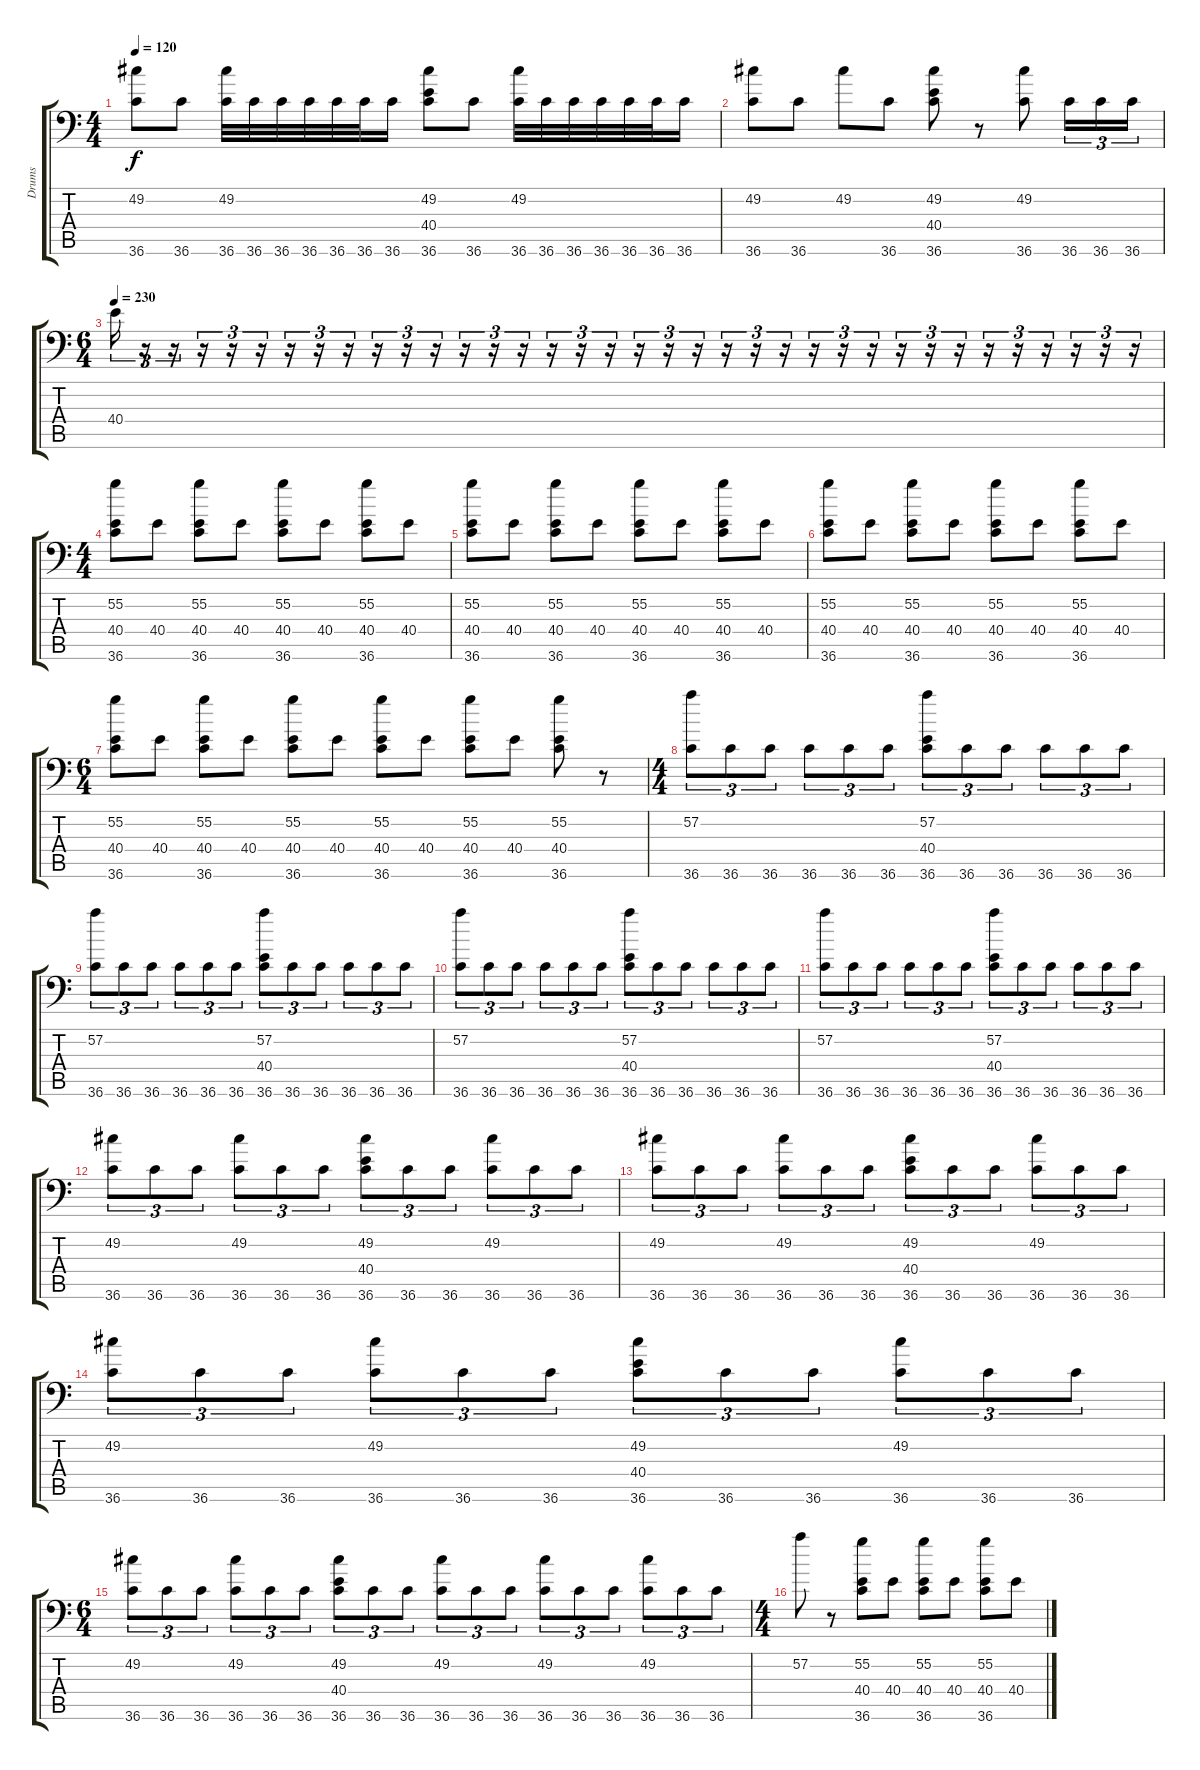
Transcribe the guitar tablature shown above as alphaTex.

\track ("Drums" "Drums") {instrument acousticgrandpiano}
\staff {score tabs}
\tuning (C-1 C-1 C-1 C-1 C-1 C-1) {hide}
\ts (4 4)
\tempo 120
\clef f4
\ks c
(49.2 36.6).8{dy f} 36.6.8 (49.2 36.6).32 36.6.32 36.6.32 36.6.32 36.6.32 36.6.32 36.6.16 (49.2 40.4 36.6).8 36.6.8 (49.2 36.6).32 36.6.32 36.6.32 36.6.32 36.6.32 36.6.32 36.6.16 |
(49.2 36.6).8 36.6.8 49.2.8 36.6.8 (49.2 40.4 36.6).8 r.8 (49.2 36.6).8 36.6.16{tu (3 2)} 36.6.16{tu (3 2)} 36.6.16{tu (3 2)} |
\ts (6 4)
\tempo 230
40.4.16{tu (3 2)} r.16{tu (3 2)} r.16{tu (3 2)} r.16{tu (3 2)} r.16{tu (3 2)} r.16{tu (3 2)} r.16{tu (3 2)} r.16{tu (3 2)} r.16{tu (3 2)} r.16{tu (3 2)} r.16{tu (3 2)} r.16{tu (3 2)} r.16{tu (3 2)} r.16{tu (3 2)} r.16{tu (3 2)} r.16{tu (3 2)} r.16{tu (3 2)} r.16{tu (3 2)} r.16{tu (3 2)} r.16{tu (3 2)} r.16{tu (3 2)} r.16{tu (3 2)} r.16{tu (3 2)} r.16{tu (3 2)} r.16{tu (3 2)} r.16{tu (3 2)} r.16{tu (3 2)} r.16{tu (3 2)} r.16{tu (3 2)} r.16{tu (3 2)} r.16{tu (3 2)} r.16{tu (3 2)} r.16{tu (3 2)} r.16{tu (3 2)} r.16{tu (3 2)} r.16{tu (3 2)} |
\ts (4 4)
(55.2 40.4 36.6).8 40.4.8 (55.2 40.4 36.6).8 40.4.8 (55.2 40.4 36.6).8 40.4.8 (55.2 40.4 36.6).8 40.4.8 |
(55.2 40.4 36.6).8 40.4.8 (55.2 40.4 36.6).8 40.4.8 (55.2 40.4 36.6).8 40.4.8 (55.2 40.4 36.6).8 40.4.8 |
(55.2 40.4 36.6).8 40.4.8 (55.2 40.4 36.6).8 40.4.8 (55.2 40.4 36.6).8 40.4.8 (55.2 40.4 36.6).8 40.4.8 |
\ts (6 4)
(55.2 40.4 36.6).8 40.4.8 (55.2 40.4 36.6).8 40.4.8 (55.2 40.4 36.6).8 40.4.8 (55.2 40.4 36.6).8 40.4.8 (55.2 40.4 36.6).8 40.4.8 (55.2 40.4 36.6).8 r.8 |
\ts (4 4)
(57.2 36.6).8{tu (3 2)} 36.6.8{tu (3 2)} 36.6.8{tu (3 2)} 36.6.8{tu (3 2)} 36.6.8{tu (3 2)} 36.6.8{tu (3 2)} (57.2 40.4 36.6).8{tu (3 2)} 36.6.8{tu (3 2)} 36.6.8{tu (3 2)} 36.6.8{tu (3 2)} 36.6.8{tu (3 2)} 36.6.8{tu (3 2)} |
(57.2 36.6).8{tu (3 2)} 36.6.8{tu (3 2)} 36.6.8{tu (3 2)} 36.6.8{tu (3 2)} 36.6.8{tu (3 2)} 36.6.8{tu (3 2)} (57.2 40.4 36.6).8{tu (3 2)} 36.6.8{tu (3 2)} 36.6.8{tu (3 2)} 36.6.8{tu (3 2)} 36.6.8{tu (3 2)} 36.6.8{tu (3 2)} |
(57.2 36.6).8{tu (3 2)} 36.6.8{tu (3 2)} 36.6.8{tu (3 2)} 36.6.8{tu (3 2)} 36.6.8{tu (3 2)} 36.6.8{tu (3 2)} (57.2 40.4 36.6).8{tu (3 2)} 36.6.8{tu (3 2)} 36.6.8{tu (3 2)} 36.6.8{tu (3 2)} 36.6.8{tu (3 2)} 36.6.8{tu (3 2)} |
(57.2 36.6).8{tu (3 2)} 36.6.8{tu (3 2)} 36.6.8{tu (3 2)} 36.6.8{tu (3 2)} 36.6.8{tu (3 2)} 36.6.8{tu (3 2)} (57.2 40.4 36.6).8{tu (3 2)} 36.6.8{tu (3 2)} 36.6.8{tu (3 2)} 36.6.8{tu (3 2)} 36.6.8{tu (3 2)} 36.6.8{tu (3 2)} |
(49.2 36.6).8{tu (3 2)} 36.6.8{tu (3 2)} 36.6.8{tu (3 2)} (49.2 36.6).8{tu (3 2)} 36.6.8{tu (3 2)} 36.6.8{tu (3 2)} (49.2 40.4 36.6).8{tu (3 2)} 36.6.8{tu (3 2)} 36.6.8{tu (3 2)} (49.2 36.6).8{tu (3 2)} 36.6.8{tu (3 2)} 36.6.8{tu (3 2)} |
(49.2 36.6).8{tu (3 2)} 36.6.8{tu (3 2)} 36.6.8{tu (3 2)} (49.2 36.6).8{tu (3 2)} 36.6.8{tu (3 2)} 36.6.8{tu (3 2)} (49.2 40.4 36.6).8{tu (3 2)} 36.6.8{tu (3 2)} 36.6.8{tu (3 2)} (49.2 36.6).8{tu (3 2)} 36.6.8{tu (3 2)} 36.6.8{tu (3 2)} |
(49.2 36.6).8{tu (3 2)} 36.6.8{tu (3 2)} 36.6.8{tu (3 2)} (49.2 36.6).8{tu (3 2)} 36.6.8{tu (3 2)} 36.6.8{tu (3 2)} (49.2 40.4 36.6).8{tu (3 2)} 36.6.8{tu (3 2)} 36.6.8{tu (3 2)} (49.2 36.6).8{tu (3 2)} 36.6.8{tu (3 2)} 36.6.8{tu (3 2)} |
\ts (6 4)
(49.2 36.6).8{tu (3 2)} 36.6.8{tu (3 2)} 36.6.8{tu (3 2)} (49.2 36.6).8{tu (3 2)} 36.6.8{tu (3 2)} 36.6.8{tu (3 2)} (49.2 40.4 36.6).8{tu (3 2)} 36.6.8{tu (3 2)} 36.6.8{tu (3 2)} (49.2 36.6).8{tu (3 2)} 36.6.8{tu (3 2)} 36.6.8{tu (3 2)} (49.2 36.6).8{tu (3 2)} 36.6.8{tu (3 2)} 36.6.8{tu (3 2)} (49.2 36.6).8{tu (3 2)} 36.6.8{tu (3 2)} 36.6.8{tu (3 2)} |
\ts (4 4)
57.2.8 r.8 (55.2 40.4 36.6).8 40.4.8 (55.2 40.4 36.6).8 40.4.8 (55.2 40.4 36.6).8 40.4.8
